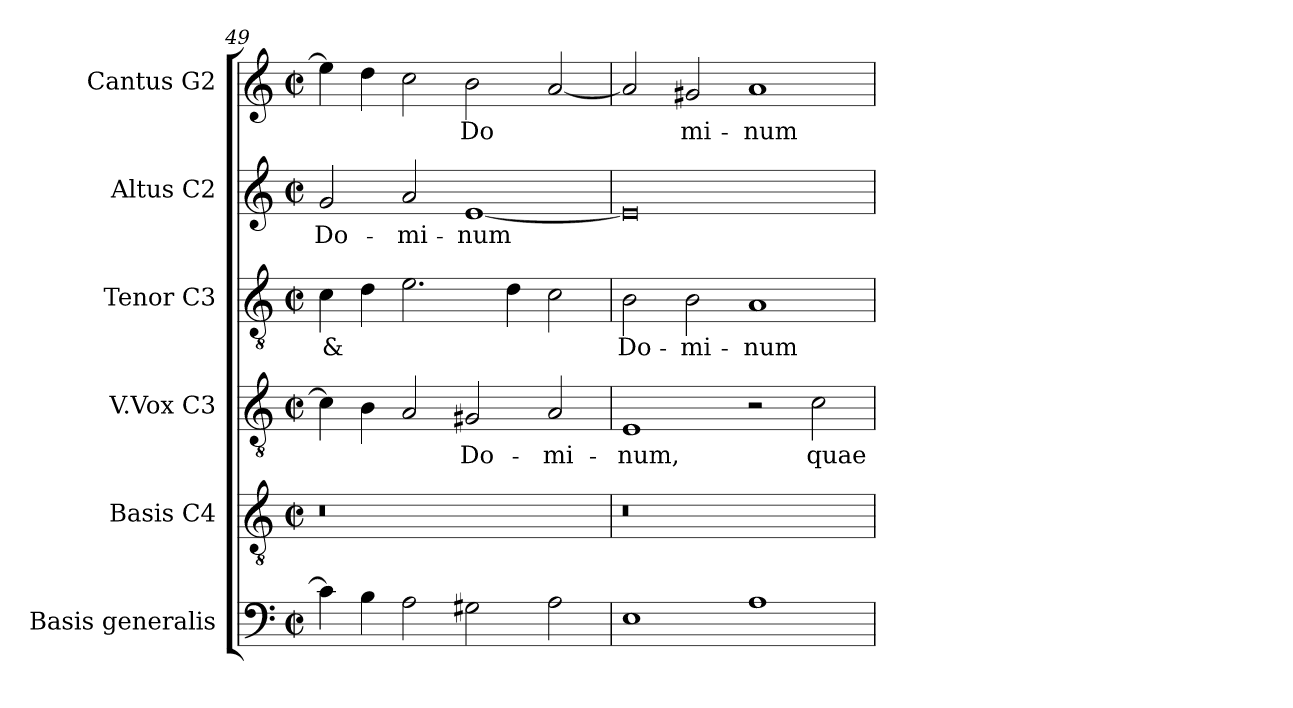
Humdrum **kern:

**kern	**kern	**kern	**text	**kern	**text	**kern	**text	**kern	**text
*part6	*part5	*part4	*part4	*part3	*part3	*part2	*part2	*part1	*part1
*staff6	*staff5	*staff4	*staff4	*staff3	*staff3	*staff2	*staff2	*staff1	*staff1
*I"Basis  generalis	*I"Basis  C4	*I"V.Vox  C3	*	*I"Tenor  C3	*	*I"Altus  C2	*	*I"Cantus  G2	*
*	*I'B	*	*	*I'T	*	*I'A	*	*I'C	*
*clefF4	*clefGv2	*clefGv2	*	*clefGv2	*	*clefG2	*	*clefG2	*
*k[]	*k[]	*k[]	*	*k[]	*	*k[]	*	*k[]	*
*C:	*C:	*C:	*	*C:	*	*C:	*	*C:	*
*M2/2	*M2/2	*M2/2	*	*M2/2	*	*M2/2	*	*M2/2	*
*met(c|)	*met(c|)	*met(c|)	*	*met(c|)	*	*met(c|)	*	*met(c|)	*
=49	=49	=49	=49	=49	=49	=49	=49	=49	=49
!	!	!	!LO:LY:b:cj	!	!LO:LY:b:cj	!	!LO:LY:b:cj	!	!LO:LY:b:cj
4c\]	0r	4c\]	.	4c\	&	2g/	Do-	4ee\]	.
!	!	!	!LO:LY:b:cj	!	!LO:LY:b:cj	!	!	!	!LO:LY:b:cj
4B\	.	4B\	.	4d\	.	.	.	4dd\	.
!	!	!	!LO:LY:b:cj	!	!LO:LY:b:cj	!	!LO:LY:b:cj	!	!LO:LY:b:cj
2A\	.	2A/	.	2.e\	.	2a/	-mi-	2cc\	.
!	!	!	!LO:LY:b:cj	!	!	!	!LO:LY:b:cj	!	!LO:LY:b:cj
2G#X\	.	2G#X/	Do-	.	.	[<1e	-num	2b\	Do-
!	!	!	!	!	!LO:LY:b:cj	!	!	!	!
.	.	.	.	4d\	.	.	.	.	.
!	!	!	!LO:LY:b:cj	!	!LO:LY:b:cj	!	!	!	!LO:LY:b:cj
2A\	.	2A/	-mi-	2c\	.	.	.	[<2a/	--
=50	=50	=50	=50	=50	=50	=50	=50	=50	=50
!	!	!	!LO:LY:b:cj	!	!LO:LY:b:cj	!	!LO:LY:b:cj	!	!LO:LY:b:cj
1E	0r	1E	-num,	2B\	Do-	0e]	.	2a/]	--
!	!	!	!	!	!LO:LY:b:cj	!	!	!	!LO:LY:b:cj
.	.	.	.	2B\	-mi-	.	.	2g#X/	-mi-
!	!	!	!	!	!LO:LY:b:cj	!	!	!	!LO:LY:b:cj
1A	.	2r	.	1A	-num	.	.	1a	-num
!	!	!	!LO:LY:b:cj	!	!	!	!	!	!
.	.	2c\	quae	.	.	.	.	.	.
=	=	=	=	=	=	=	=	=	=
*-	*-	*-	*-	*-	*-	*-	*-	*-	*-
